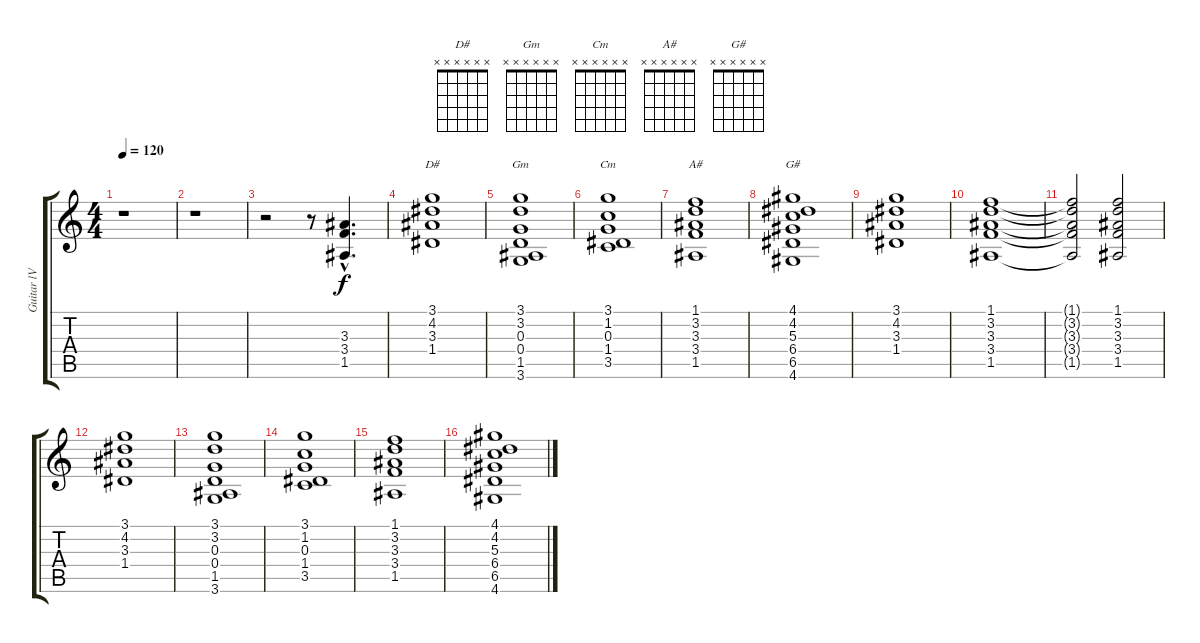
\track ("Guitar lV" "Guitar lV") {instrument distortionguitar}
\staff {score tabs}
\tuning (E4 B3 G3 D3 A2 E2) {hide}
\chord ("D#" x x x x x x) {firstfret 0}
\chord ("Gm" x x x x x x) {firstfret 0}
\chord ("Cm" x x x x x x) {firstfret 0}
\chord ("A#" x x x x x x) {firstfret 0}
\chord ("G#" x x x x x x) {firstfret 0}
\ts (4 4)
\tempo 120
\clef g2
\ks c
r.1{dy f} |
r.1 |
r.2 r.8 (3.3{hac} 3.4{hac} 1.5{hac}).4{d} |
(3.1 4.2 3.3 1.4).1{ch "D#"} |
(3.1 3.2 0.3 0.4 1.5 3.6).1{ch "Gm"} |
(3.1 1.2 0.3 1.4 3.5).1{ch "Cm"} |
(1.1 3.2 3.3 3.4 1.5).1{ch "A#"} |
(4.1 4.2 5.3 6.4 6.5 4.6).1{ch "G#"} |
(3.1 4.2 3.3 1.4).1 |
(1.1 3.2 3.3 3.4 1.5).1 |
(1.1{t} 3.2{t} 3.3{t} 3.4{t} 1.5{t}).2 (1.1 3.2 3.3 3.4 1.5).2 |
(3.1 4.2 3.3 1.4).1 |
(3.1 3.2 0.3 0.4 1.5 3.6).1 |
(3.1 1.2 0.3 1.4 3.5).1 |
(1.1 3.2 3.3 3.4 1.5).1 |
(4.1 4.2 5.3 6.4 6.5 4.6).1
